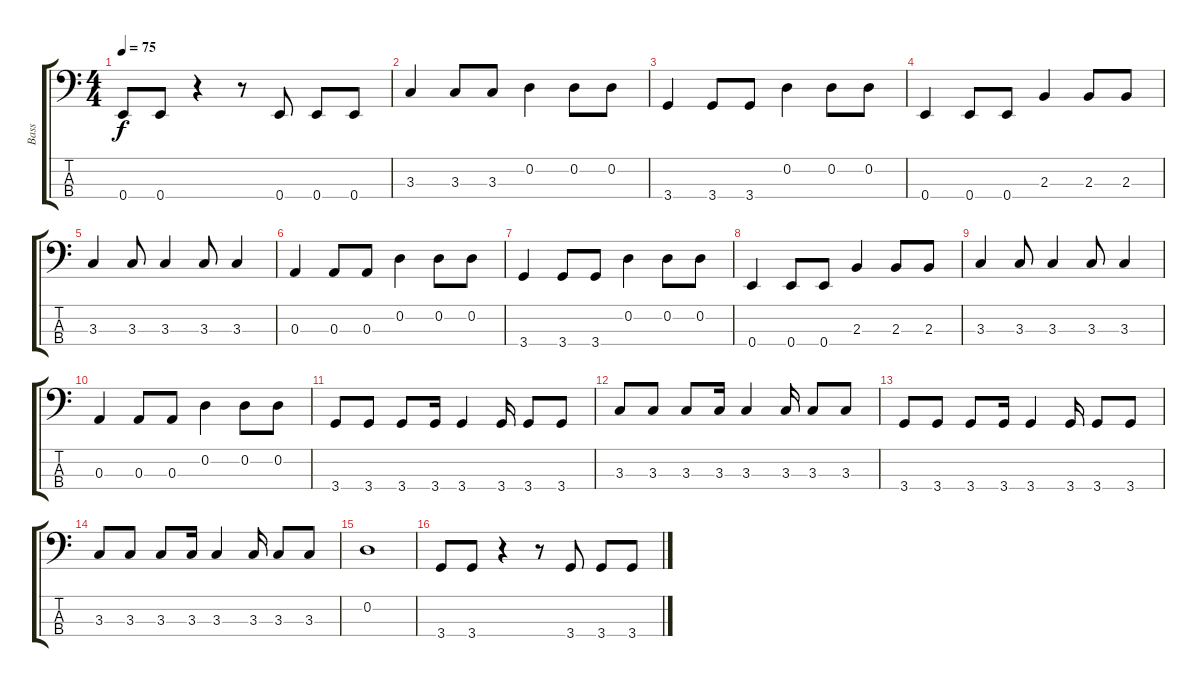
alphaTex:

\track ("Bass" "Bass") {instrument electricbassfinger}
\staff {score tabs}
\tuning (G2 D2 A1 E1) {hide}
\ts (4 4)
\tempo 75
\clef f4
\ks c
0.4.8{dy f} 0.4.8 r.4 r.8 0.4.8 0.4.8 0.4.8 |
3.3.4 3.3.8 3.3.8 0.2.4 0.2.8 0.2.8 |
3.4.4 3.4.8 3.4.8 0.2.4 0.2.8 0.2.8 |
0.4.4 0.4.8 0.4.8 2.3.4 2.3.8 2.3.8 |
3.3.4 3.3.8 3.3.4 3.3.8 3.3.4 |
0.3.4 0.3.8 0.3.8 0.2.4 0.2.8 0.2.8 |
3.4.4 3.4.8 3.4.8 0.2.4 0.2.8 0.2.8 |
0.4.4 0.4.8 0.4.8 2.3.4 2.3.8 2.3.8 |
3.3.4 3.3.8 3.3.4 3.3.8 3.3.4 |
0.3.4 0.3.8 0.3.8 0.2.4 0.2.8 0.2.8 |
3.4.8 3.4.8 3.4.8 3.4.16 3.4.4 3.4.16 3.4.8 3.4.8 |
3.3.8 3.3.8 3.3.8 3.3.16 3.3.4 3.3.16 3.3.8 3.3.8 |
3.4.8 3.4.8 3.4.8 3.4.16 3.4.4 3.4.16 3.4.8 3.4.8 |
3.3.8 3.3.8 3.3.8 3.3.16 3.3.4 3.3.16 3.3.8 3.3.8 |
0.2.1 |
3.4.8 3.4.8 r.4 r.8 3.4.8 3.4.8 3.4.8
